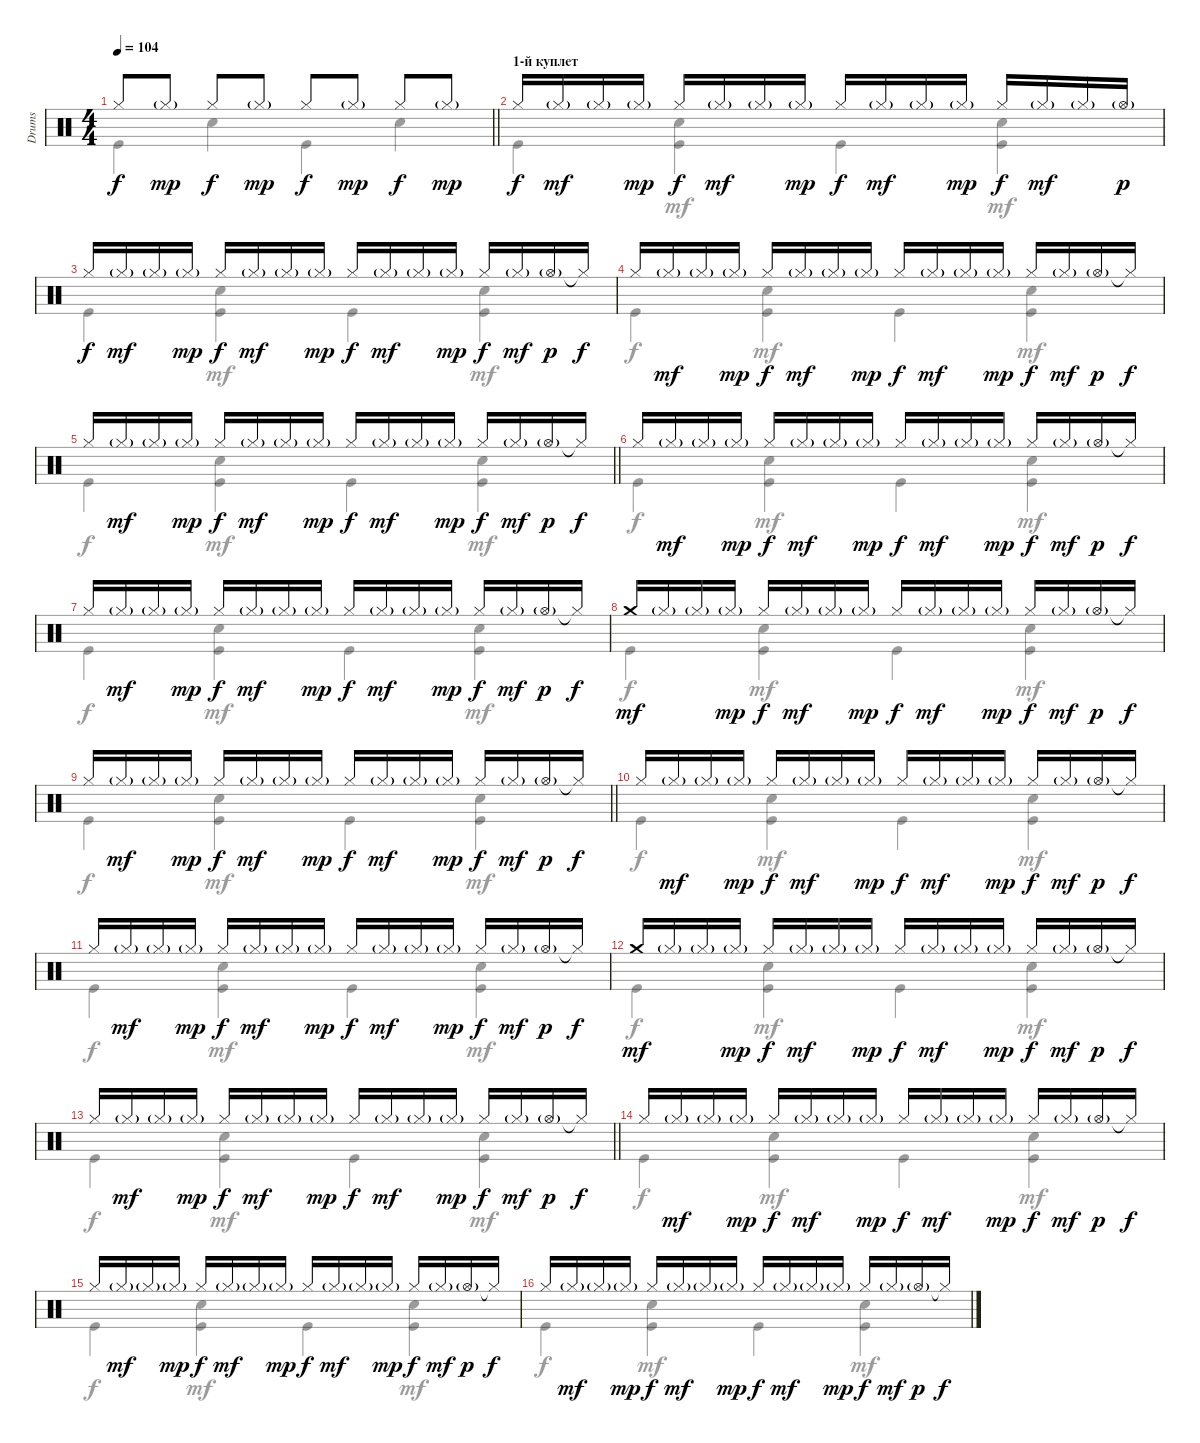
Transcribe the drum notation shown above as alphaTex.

\track ("Drums" "Drums") {instrument percussion}
\staff {score}
\articulation defaults
\voice
\ts (4 4)
\tempo 104
\clef neutral
\barLineRight lightlight
\ks c "Hi-Hat (closed)".8{dy f} "Hi-Hat (closed)"{g}.8{dy mp} "Hi-Hat (closed)".8{dy f} "Hi-Hat (closed)"{g}.8{dy mp} "Hi-Hat (closed)".8{dy f} "Hi-Hat (closed)"{g}.8{dy mp} "Hi-Hat (closed)".8{dy f} "Hi-Hat (closed)"{g}.8{dy mp}
|
\section ("" "1-й куплет")
"Hi-Hat (closed)".16{dy f} "Hi-Hat (closed)"{g}.16{dy mf} "Hi-Hat (closed)"{g}.16 "Hi-Hat (closed)"{g}.16{dy mp} "Hi-Hat (closed)".16{dy f} "Hi-Hat (closed)"{g}.16{dy mf} "Hi-Hat (closed)"{g}.16 "Hi-Hat (closed)"{g}.16{dy mp} "Hi-Hat (closed)".16{dy f} "Hi-Hat (closed)"{g}.16{dy mf} "Hi-Hat (closed)"{g}.16 "Hi-Hat (closed)"{g}.16{dy mp} "Hi-Hat (closed)".16{dy f} "Hi-Hat (closed)"{g}.16{dy mf} "Hi-Hat (closed)"{g}.16 "Hi-Hat (open)"{g}.16{dy p} |
"Hi-Hat (closed)".16{dy f} "Hi-Hat (closed)"{g}.16{dy mf} "Hi-Hat (closed)"{g}.16 "Hi-Hat (closed)"{g}.16{dy mp} "Hi-Hat (closed)".16{dy f} "Hi-Hat (closed)"{g}.16{dy mf} "Hi-Hat (closed)"{g}.16 "Hi-Hat (closed)"{g}.16{dy mp} "Hi-Hat (closed)".16{dy f} "Hi-Hat (closed)"{g}.16{dy mf} "Hi-Hat (closed)"{g}.16 "Hi-Hat (closed)"{g}.16{dy mp} "Hi-Hat (closed)".16{dy f} "Hi-Hat (closed)"{g}.16{dy mf} "Hi-Hat (open)"{g}.16{dy p} "Hi-Hat (closed)"{t}.16{dy f} |
"Hi-Hat (closed)".16 "Hi-Hat (closed)"{g}.16{dy mf} "Hi-Hat (closed)"{g}.16 "Hi-Hat (closed)"{g}.16{dy mp} "Hi-Hat (closed)".16{dy f} "Hi-Hat (closed)"{g}.16{dy mf} "Hi-Hat (closed)"{g}.16 "Hi-Hat (closed)"{g}.16{dy mp} "Hi-Hat (closed)".16{dy f} "Hi-Hat (closed)"{g}.16{dy mf} "Hi-Hat (closed)"{g}.16 "Hi-Hat (closed)"{g}.16{dy mp} "Hi-Hat (closed)".16{dy f} "Hi-Hat (closed)"{g}.16{dy mf} "Hi-Hat (open)"{g}.16{dy p} "Hi-Hat (closed)"{t}.16{dy f} |
\barLineRight lightlight "Hi-Hat (closed)".16 "Hi-Hat (closed)"{g}.16{dy mf} "Hi-Hat (closed)"{g}.16 "Hi-Hat (closed)"{g}.16{dy mp} "Hi-Hat (closed)".16{dy f} "Hi-Hat (closed)"{g}.16{dy mf} "Hi-Hat (closed)"{g}.16 "Hi-Hat (closed)"{g}.16{dy mp} "Hi-Hat (closed)".16{dy f} "Hi-Hat (closed)"{g}.16{dy mf} "Hi-Hat (closed)"{g}.16 "Hi-Hat (closed)"{g}.16{dy mp} "Hi-Hat (closed)".16{dy f} "Hi-Hat (closed)"{g}.16{dy mf} "Hi-Hat (open)"{g}.16{dy p} "Hi-Hat (closed)"{t}.16{dy f}
|
\section ("" "")
"Hi-Hat (closed)".16 "Hi-Hat (closed)"{g}.16{dy mf} "Hi-Hat (closed)"{g}.16 "Hi-Hat (closed)"{g}.16{dy mp} "Hi-Hat (closed)".16{dy f} "Hi-Hat (closed)"{g}.16{dy mf} "Hi-Hat (closed)"{g}.16 "Hi-Hat (closed)"{g}.16{dy mp} "Hi-Hat (closed)".16{dy f} "Hi-Hat (closed)"{g}.16{dy mf} "Hi-Hat (closed)"{g}.16 "Hi-Hat (closed)"{g}.16{dy mp} "Hi-Hat (closed)".16{dy f} "Hi-Hat (closed)"{g}.16{dy mf} "Hi-Hat (open)"{g}.16{dy p} "Hi-Hat (closed)"{t}.16{dy f} |
"Hi-Hat (closed)".16 "Hi-Hat (closed)"{g}.16{dy mf} "Hi-Hat (closed)"{g}.16 "Hi-Hat (closed)"{g}.16{dy mp} "Hi-Hat (closed)".16{dy f} "Hi-Hat (closed)"{g}.16{dy mf} "Hi-Hat (closed)"{g}.16 "Hi-Hat (closed)"{g}.16{dy mp} "Hi-Hat (closed)".16{dy f} "Hi-Hat (closed)"{g}.16{dy mf} "Hi-Hat (closed)"{g}.16 "Hi-Hat (closed)"{g}.16{dy mp} "Hi-Hat (closed)".16{dy f} "Hi-Hat (closed)"{g}.16{dy mf} "Hi-Hat (open)"{g}.16{dy p} "Hi-Hat (closed)"{t}.16{dy f} |
"Crash medium (hit)".16{dy mf} "Hi-Hat (closed)"{g}.16 "Hi-Hat (closed)"{g}.16 "Hi-Hat (closed)"{g}.16{dy mp} "Hi-Hat (closed)".16{dy f} "Hi-Hat (closed)"{g}.16{dy mf} "Hi-Hat (closed)"{g}.16 "Hi-Hat (closed)"{g}.16{dy mp} "Hi-Hat (closed)".16{dy f} "Hi-Hat (closed)"{g}.16{dy mf} "Hi-Hat (closed)"{g}.16 "Hi-Hat (closed)"{g}.16{dy mp} "Hi-Hat (closed)".16{dy f} "Hi-Hat (closed)"{g}.16{dy mf} "Hi-Hat (open)"{g}.16{dy p} "Hi-Hat (closed)"{t}.16{dy f} |
\barLineRight lightlight "Hi-Hat (closed)".16 "Hi-Hat (closed)"{g}.16{dy mf} "Hi-Hat (closed)"{g}.16 "Hi-Hat (closed)"{g}.16{dy mp} "Hi-Hat (closed)".16{dy f} "Hi-Hat (closed)"{g}.16{dy mf} "Hi-Hat (closed)"{g}.16 "Hi-Hat (closed)"{g}.16{dy mp} "Hi-Hat (closed)".16{dy f} "Hi-Hat (closed)"{g}.16{dy mf} "Hi-Hat (closed)"{g}.16 "Hi-Hat (closed)"{g}.16{dy mp} "Hi-Hat (closed)".16{dy f} "Hi-Hat (closed)"{g}.16{dy mf} "Hi-Hat (open)"{g}.16{dy p} "Hi-Hat (closed)"{t}.16{dy f}
|
\section ("" "")
"Hi-Hat (closed)".16 "Hi-Hat (closed)"{g}.16{dy mf} "Hi-Hat (closed)"{g}.16 "Hi-Hat (closed)"{g}.16{dy mp} "Hi-Hat (closed)".16{dy f} "Hi-Hat (closed)"{g}.16{dy mf} "Hi-Hat (closed)"{g}.16 "Hi-Hat (closed)"{g}.16{dy mp} "Hi-Hat (closed)".16{dy f} "Hi-Hat (closed)"{g}.16{dy mf} "Hi-Hat (closed)"{g}.16 "Hi-Hat (closed)"{g}.16{dy mp} "Hi-Hat (closed)".16{dy f} "Hi-Hat (closed)"{g}.16{dy mf} "Hi-Hat (open)"{g}.16{dy p} "Hi-Hat (closed)"{t}.16{dy f} |
"Hi-Hat (closed)".16 "Hi-Hat (closed)"{g}.16{dy mf} "Hi-Hat (closed)"{g}.16 "Hi-Hat (closed)"{g}.16{dy mp} "Hi-Hat (closed)".16{dy f} "Hi-Hat (closed)"{g}.16{dy mf} "Hi-Hat (closed)"{g}.16 "Hi-Hat (closed)"{g}.16{dy mp} "Hi-Hat (closed)".16{dy f} "Hi-Hat (closed)"{g}.16{dy mf} "Hi-Hat (closed)"{g}.16 "Hi-Hat (closed)"{g}.16{dy mp} "Hi-Hat (closed)".16{dy f} "Hi-Hat (closed)"{g}.16{dy mf} "Hi-Hat (open)"{g}.16{dy p} "Hi-Hat (closed)"{t}.16{dy f} |
"Crash medium (hit)".16{dy mf} "Hi-Hat (closed)"{g}.16 "Hi-Hat (closed)"{g}.16 "Hi-Hat (closed)"{g}.16{dy mp} "Hi-Hat (closed)".16{dy f} "Hi-Hat (closed)"{g}.16{dy mf} "Hi-Hat (closed)"{g}.16 "Hi-Hat (closed)"{g}.16{dy mp} "Hi-Hat (closed)".16{dy f} "Hi-Hat (closed)"{g}.16{dy mf} "Hi-Hat (closed)"{g}.16 "Hi-Hat (closed)"{g}.16{dy mp} "Hi-Hat (closed)".16{dy f} "Hi-Hat (closed)"{g}.16{dy mf} "Hi-Hat (open)"{g}.16{dy p} "Hi-Hat (closed)"{t}.16{dy f} |
\barLineRight lightlight "Hi-Hat (closed)".16 "Hi-Hat (closed)"{g}.16{dy mf} "Hi-Hat (closed)"{g}.16 "Hi-Hat (closed)"{g}.16{dy mp} "Hi-Hat (closed)".16{dy f} "Hi-Hat (closed)"{g}.16{dy mf} "Hi-Hat (closed)"{g}.16 "Hi-Hat (closed)"{g}.16{dy mp} "Hi-Hat (closed)".16{dy f} "Hi-Hat (closed)"{g}.16{dy mf} "Hi-Hat (closed)"{g}.16 "Hi-Hat (closed)"{g}.16{dy mp} "Hi-Hat (closed)".16{dy f} "Hi-Hat (closed)"{g}.16{dy mf} "Hi-Hat (open)"{g}.16{dy p} "Hi-Hat (closed)"{t}.16{dy f}
|
\section ("" "")
"Hi-Hat (closed)".16 "Hi-Hat (closed)"{g}.16{dy mf} "Hi-Hat (closed)"{g}.16 "Hi-Hat (closed)"{g}.16{dy mp} "Hi-Hat (closed)".16{dy f} "Hi-Hat (closed)"{g}.16{dy mf} "Hi-Hat (closed)"{g}.16 "Hi-Hat (closed)"{g}.16{dy mp} "Hi-Hat (closed)".16{dy f} "Hi-Hat (closed)"{g}.16{dy mf} "Hi-Hat (closed)"{g}.16 "Hi-Hat (closed)"{g}.16{dy mp} "Hi-Hat (closed)".16{dy f} "Hi-Hat (closed)"{g}.16{dy mf} "Hi-Hat (open)"{g}.16{dy p} "Hi-Hat (closed)"{t}.16{dy f} |
"Hi-Hat (closed)".16 "Hi-Hat (closed)"{g}.16{dy mf} "Hi-Hat (closed)"{g}.16 "Hi-Hat (closed)"{g}.16{dy mp} "Hi-Hat (closed)".16{dy f} "Hi-Hat (closed)"{g}.16{dy mf} "Hi-Hat (closed)"{g}.16 "Hi-Hat (closed)"{g}.16{dy mp} "Hi-Hat (closed)".16{dy f} "Hi-Hat (closed)"{g}.16{dy mf} "Hi-Hat (closed)"{g}.16 "Hi-Hat (closed)"{g}.16{dy mp} "Hi-Hat (closed)".16{dy f} "Hi-Hat (closed)"{g}.16{dy mf} "Hi-Hat (open)"{g}.16{dy p} "Hi-Hat (closed)"{t}.16{dy f} |
"Hi-Hat (closed)".16 "Hi-Hat (closed)"{g}.16{dy mf} "Hi-Hat (closed)"{g}.16 "Hi-Hat (closed)"{g}.16{dy mp} "Hi-Hat (closed)".16{dy f} "Hi-Hat (closed)"{g}.16{dy mf} "Hi-Hat (closed)"{g}.16 "Hi-Hat (closed)"{g}.16{dy mp} "Hi-Hat (closed)".16{dy f} "Hi-Hat (closed)"{g}.16{dy mf} "Hi-Hat (closed)"{g}.16 "Hi-Hat (closed)"{g}.16{dy mp} "Hi-Hat (closed)".16{dy f} "Hi-Hat (closed)"{g}.16{dy mf} "Hi-Hat (open)"{g}.16{dy p} "Hi-Hat (closed)"{t}.16{dy f}
\voice
\clef neutral
\ottava regular
\simile none
\barLineRight lightlight
\ks c "Kick (hit)".4{dy f} "Snare (hit) 2".4 "Kick (hit)".4 "Snare (hit) 2".4
|
"Kick (hit)".4 ("Snare (hit) 2" "Kick (hit)").4{dy mf} "Kick (hit)".4{dy f} ("Snare (hit) 2" "Kick (hit)").4{dy mf} |
"Kick (hit)".4{dy f} ("Snare (hit) 2" "Kick (hit)").4{dy mf} "Kick (hit)".4{dy f} ("Snare (hit) 2" "Kick (hit)").4{dy mf} |
"Kick (hit)".4{dy f} ("Snare (hit) 2" "Kick (hit)").4{dy mf} "Kick (hit)".4{dy f} ("Snare (hit) 2" "Kick (hit)").4{dy mf} |
\barLineRight lightlight "Kick (hit)".4{dy f}
("Snare (hit) 2" "Kick (hit)").4{dy mf} "Kick (hit)".4{dy f} ("Snare (hit) 2" "Kick (hit)").4{dy mf} |
"Kick (hit)".4{dy f} ("Snare (hit) 2" "Kick (hit)").4{dy mf} "Kick (hit)".4{dy f} ("Snare (hit) 2" "Kick (hit)").4{dy mf} |
"Kick (hit)".4{dy f} ("Snare (hit) 2" "Kick (hit)").4{dy mf} "Kick (hit)".4{dy f} ("Snare (hit) 2" "Kick (hit)").4{dy mf} |
"Kick (hit)".4{dy f} ("Snare (hit) 2" "Kick (hit)").4{dy mf} "Kick (hit)".4{dy f} ("Snare (hit) 2" "Kick (hit)").4{dy mf} |
\barLineRight lightlight "Kick (hit)".4{dy f}
("Snare (hit) 2" "Kick (hit)").4{dy mf} "Kick (hit)".4{dy f} ("Snare (hit) 2" "Kick (hit)").4{dy mf} |
"Kick (hit)".4{dy f} ("Snare (hit) 2" "Kick (hit)").4{dy mf} "Kick (hit)".4{dy f} ("Snare (hit) 2" "Kick (hit)").4{dy mf} |
"Kick (hit)".4{dy f} ("Snare (hit) 2" "Kick (hit)").4{dy mf} "Kick (hit)".4{dy f} ("Snare (hit) 2" "Kick (hit)").4{dy mf} |
"Kick (hit)".4{dy f} ("Snare (hit) 2" "Kick (hit)").4{dy mf} "Kick (hit)".4{dy f} ("Snare (hit) 2" "Kick (hit)").4{dy mf} |
\barLineRight lightlight "Kick (hit)".4{dy f}
("Snare (hit) 2" "Kick (hit)").4{dy mf} "Kick (hit)".4{dy f} ("Snare (hit) 2" "Kick (hit)").4{dy mf} |
"Kick (hit)".4{dy f} ("Snare (hit) 2" "Kick (hit)").4{dy mf} "Kick (hit)".4{dy f} ("Snare (hit) 2" "Kick (hit)").4{dy mf} |
"Kick (hit)".4{dy f} ("Snare (hit) 2" "Kick (hit)").4{dy mf} "Kick (hit)".4{dy f} ("Snare (hit) 2" "Kick (hit)").4{dy mf} |
"Kick (hit)".4{dy f} ("Snare (hit) 2" "Kick (hit)").4{dy mf} "Kick (hit)".4{dy f} ("Snare (hit) 2" "Kick (hit)").4{dy mf}
